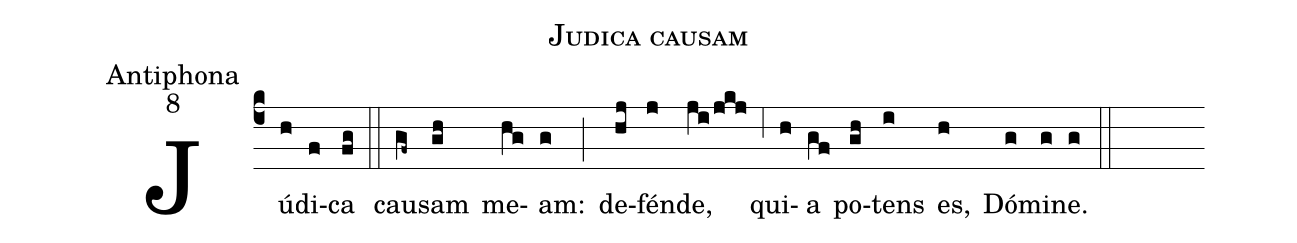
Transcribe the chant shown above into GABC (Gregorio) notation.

name:Judica causam;
office-part:Antiphona;
mode:8;
%%
(c4) Jú(h)di(f)ca(fg) (::)
cau(gf~)sam(gh) me(hg)am:(g) (;) de(hj)fén(j)de,(ji/jkj) (,6) qui(h)a(gf) po(gh)tens(i) es,(h) Dó(g)mi(g)ne.(g) (::)
